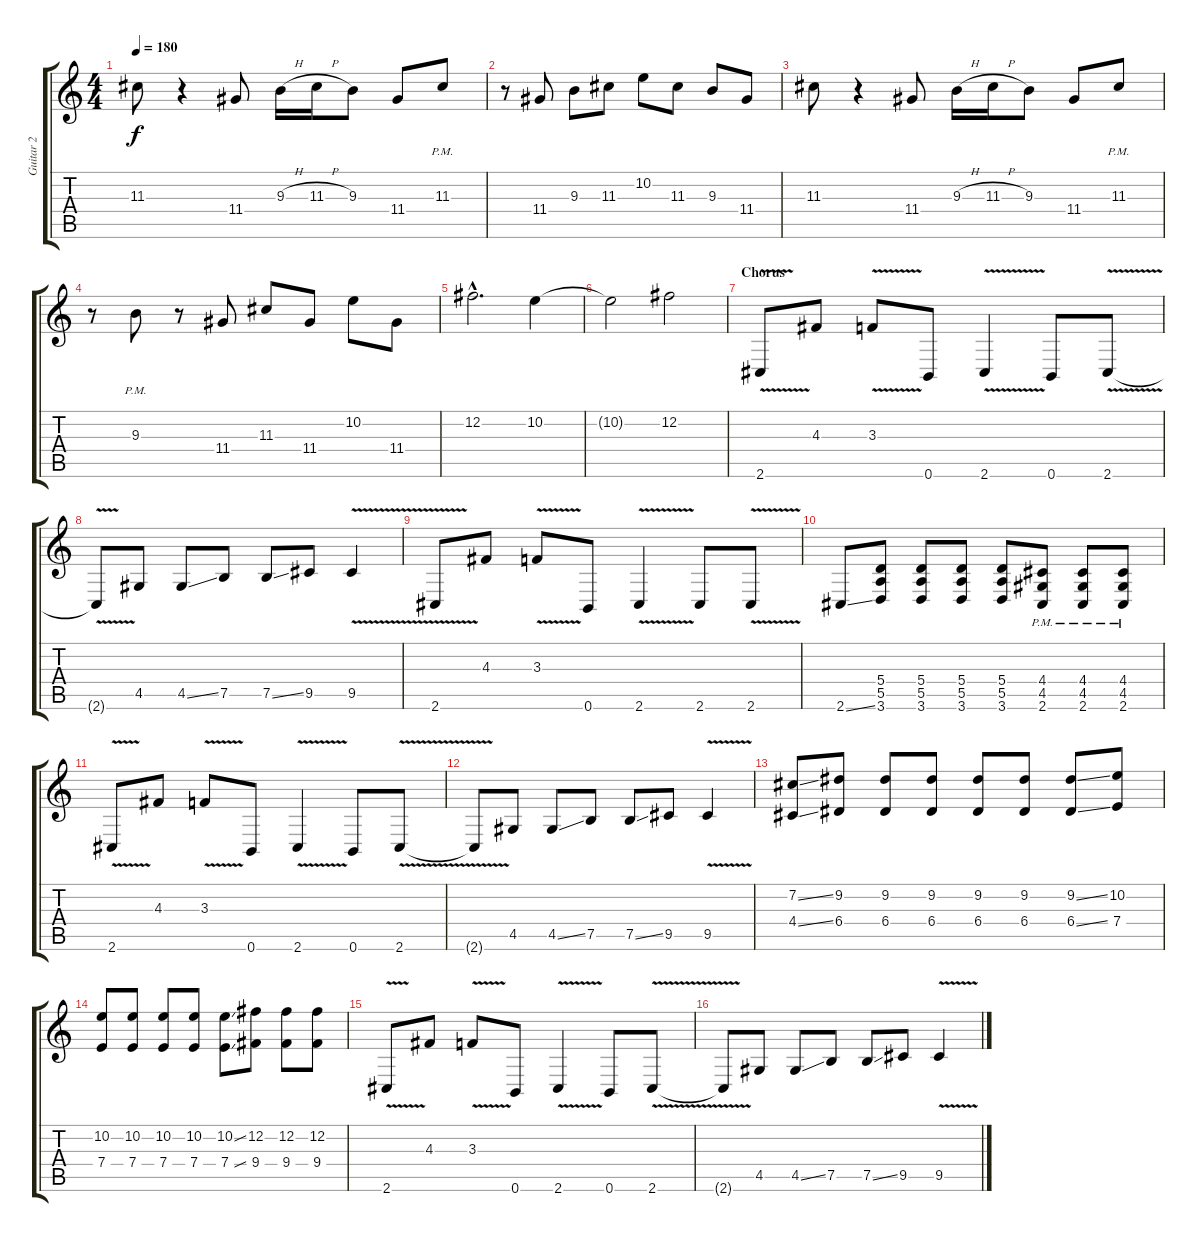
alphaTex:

\track ("Guitar 2" "Guitar 2") {instrument distortionguitar}
\staff {score tabs}
\tuning (B3 Gb3 D3 A2 E2 B1) {hide}
\ts (4 4)
\tempo 180
\clef g2
\ks c
11.3.8{dy f} r.4 11.4.8 9.3{h}.16 11.3{h}.16 9.3.8 11.4.8 11.3{pm}.8 |
r.8 11.4.8 9.3.8 11.3.8 10.2.8 11.3.8 9.3.8 11.4.8 |
11.3.8 r.4 11.4.8 9.3{h}.16 11.3{h}.16 9.3.8 11.4.8 11.3{pm}.8 |
r.8 9.3{pm}.8 r.8 11.4.8 11.3.8 11.4.8 10.2.8 11.4.8 |
12.2{hac}.2{d} 10.2.4 |
10.2{t}.2 12.2.2 |
\section ("" "Chorus")
2.6{v}.8{volume 13} 4.3.8 3.3{v}.8 0.6.8 2.6{v}.4 0.6.8 2.6{v}.8 |
2.6{t}.8 4.5.8 4.5{ss}.8 7.5.8 7.5{ss}.8 9.5.8 9.5{v}.4 |
2.6{v}.8 4.3.8 3.3{v}.8 0.6.8 2.6{v}.4 2.6.8 2.6{v}.8 |
2.6{ss}.8 (5.4 5.5 3.6).8 (5.4 5.5 3.6).8 (5.4 5.5 3.6).8 (5.4 5.5 3.6).8 (4.4{pm} 4.5{pm} 2.6{pm}).8 (4.4{pm} 4.5{pm} 2.6{pm}).8 (4.4{pm} 4.5{pm} 2.6{pm}).8 |
2.6{v}.8 4.3.8 3.3{v}.8 0.6.8 2.6{v}.4 0.6.8 2.6{v}.8 |
2.6{t}.8 4.5.8 4.5{ss}.8 7.5.8 7.5{ss}.8 9.5.8 9.5{v}.4 |
(7.2{ss} 4.4{ss}).8 (9.2 6.4).8 (9.2 6.4).8 (9.2 6.4).8 (9.2 6.4).8 (9.2 6.4).8 (9.2{ss} 6.4{ss}).8 (10.2 7.4).8 |
(10.2 7.4).8 (10.2 7.4).8 (10.2 7.4).8 (10.2 7.4).8 (10.2{ss} 7.4{ss}).8 (12.2 9.4).8 (12.2 9.4).8 (12.2 9.4).8 |
2.6{v}.8 4.3.8 3.3{v}.8 0.6.8 2.6{v}.4 0.6.8 2.6{v}.8 |
2.6{t}.8 4.5.8 4.5{ss}.8 7.5.8 7.5{ss}.8 9.5.8 9.5{v}.4
